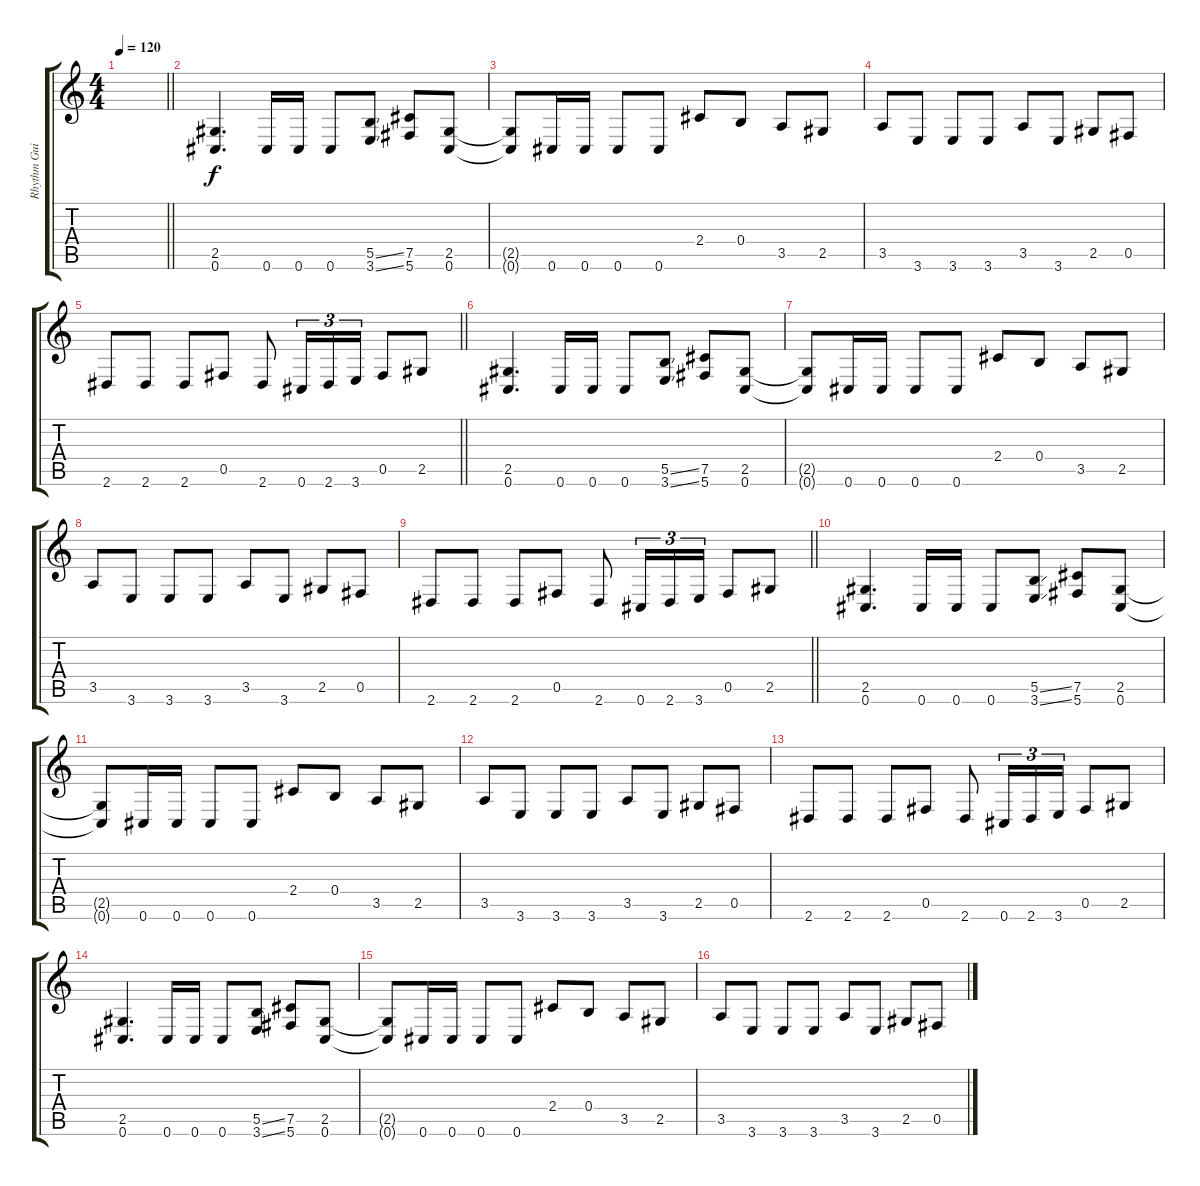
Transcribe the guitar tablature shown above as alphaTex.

\track ("Rhythm Guitar" "Rhythm Gui") {instrument distortionguitar}
\staff {score tabs}
\tuning (Db4 Ab3 E3 B2 Gb2 Db2) {hide}
\ts (4 4)
\tempo 120
\clef g2
\barLineRight lightlight
\ks c
|
\section ("" "")
(2.5 0.6).4{d volume 10} 0.6.16 0.6.16 0.6.8 (5.5{ss} 3.6{ss}).8 (7.5 5.6).8 (2.5 0.6).8 |
(2.5{t} 0.6{t}).8 0.6.16 0.6.16 0.6.8 0.6.8 2.4.8 0.4.8 3.5.8 2.5.8 |
3.5.8 3.6.8 3.6.8 3.6.8 3.5.8 3.6.8 2.5.8 0.5.8 |
\barLineRight lightlight
2.6.8 2.6.8 2.6.8 0.5.8 2.6.8 0.6.16{tu (3 2)} 2.6.16{tu (3 2)} 3.6.16{tu (3 2)} 0.5.8 2.5.8 |
(2.5 0.6).4{d volume 15} 0.6.16 0.6.16 0.6.8 (5.5{ss} 3.6{ss}).8 (7.5 5.6).8 (2.5 0.6).8 |
(2.5{t} 0.6{t}).8 0.6.16 0.6.16 0.6.8 0.6.8 2.4.8 0.4.8 3.5.8 2.5.8 |
3.5.8 3.6.8 3.6.8 3.6.8 3.5.8 3.6.8 2.5.8 0.5.8 |
\barLineRight lightlight
2.6.8 2.6.8 2.6.8 0.5.8 2.6.8 0.6.16{tu (3 2)} 2.6.16{tu (3 2)} 3.6.16{tu (3 2)} 0.5.8 2.5.8 |
\section ("" "")
(2.5 0.6).4{d volume 16} 0.6.16 0.6.16 0.6.8 (5.5{ss} 3.6{ss}).8 (7.5 5.6).8 (2.5 0.6).8 |
(2.5{t} 0.6{t}).8 0.6.16 0.6.16 0.6.8 0.6.8 2.4.8 0.4.8 3.5.8 2.5.8 |
3.5.8 3.6.8 3.6.8 3.6.8 3.5.8 3.6.8 2.5.8 0.5.8 |
2.6.8 2.6.8 2.6.8 0.5.8 2.6.8 0.6.16{tu (3 2)} 2.6.16{tu (3 2)} 3.6.16{tu (3 2)} 0.5.8 2.5.8 |
(2.5 0.6).4{d} 0.6.16 0.6.16 0.6.8 (5.5{ss} 3.6{ss}).8 (7.5 5.6).8 (2.5 0.6).8 |
(2.5{t} 0.6{t}).8 0.6.16 0.6.16 0.6.8 0.6.8 2.4.8 0.4.8 3.5.8 2.5.8 |
3.5.8 3.6.8 3.6.8 3.6.8 3.5.8 3.6.8 2.5.8 0.5.8
